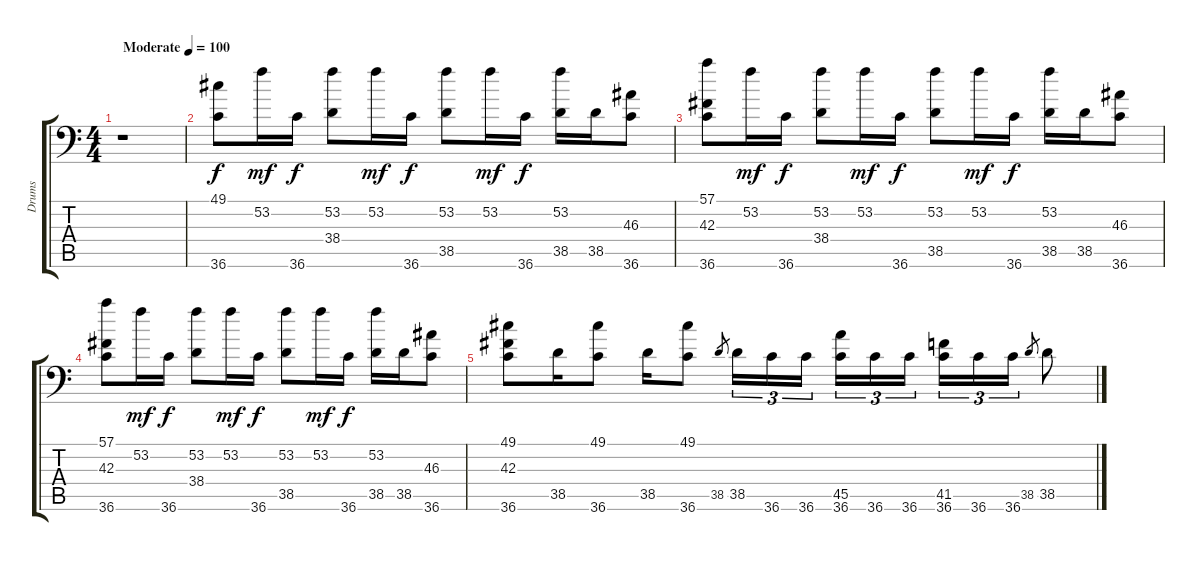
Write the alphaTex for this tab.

\track ("Drums" "Drums") {instrument acousticgrandpiano}
\staff {score tabs}
\tuning (C-1 C-1 C-1 C-1 C-1 C-1) {hide}
\ts (4 4)
\tempo (100 "Moderate")
\clef f4
\ks c
r.1{dy f instrument acousticgrandpiano} |
(49.1 36.6).8 53.2.16{dy mf} 36.6.16{dy f} (53.2 38.4).8 53.2.16{dy mf} 36.6.16{dy f} (53.2 38.5).8 53.2.16{dy mf} 36.6.16{dy f} (53.2 38.5).16 38.5.16 (46.3 36.6).8 |
(57.1 42.3 36.6).8 53.2.16{dy mf} 36.6.16{dy f} (53.2 38.4).8 53.2.16{dy mf} 36.6.16{dy f} (53.2 38.5).8 53.2.16{dy mf} 36.6.16{dy f} (53.2 38.5).16 38.5.16 (46.3 36.6).8 |
(57.1 42.3 36.6).8 53.2.16{dy mf} 36.6.16{dy f} (53.2 38.4).8 53.2.16{dy mf} 36.6.16{dy f} (53.2 38.5).8 53.2.16{dy mf} 36.6.16{dy f} (53.2 38.5).16 38.5.16 (46.3 36.6).8 |
(49.1 42.3 36.6).8 38.5.16 (49.1 36.6).8 38.5.16 (49.1 36.6).8 38.5.8{gr} 38.5.16{tu (3 2)} 36.6.16{tu (3 2)} 36.6.16{tu (3 2)} (45.5 36.6).16{tu (3 2)} 36.6.16{tu (3 2)} 36.6.16{tu (3 2)} (41.5 36.6).16{tu (3 2)} 36.6.16{tu (3 2)} 36.6.16{tu (3 2)} 38.5.8{gr} 38.5.8
